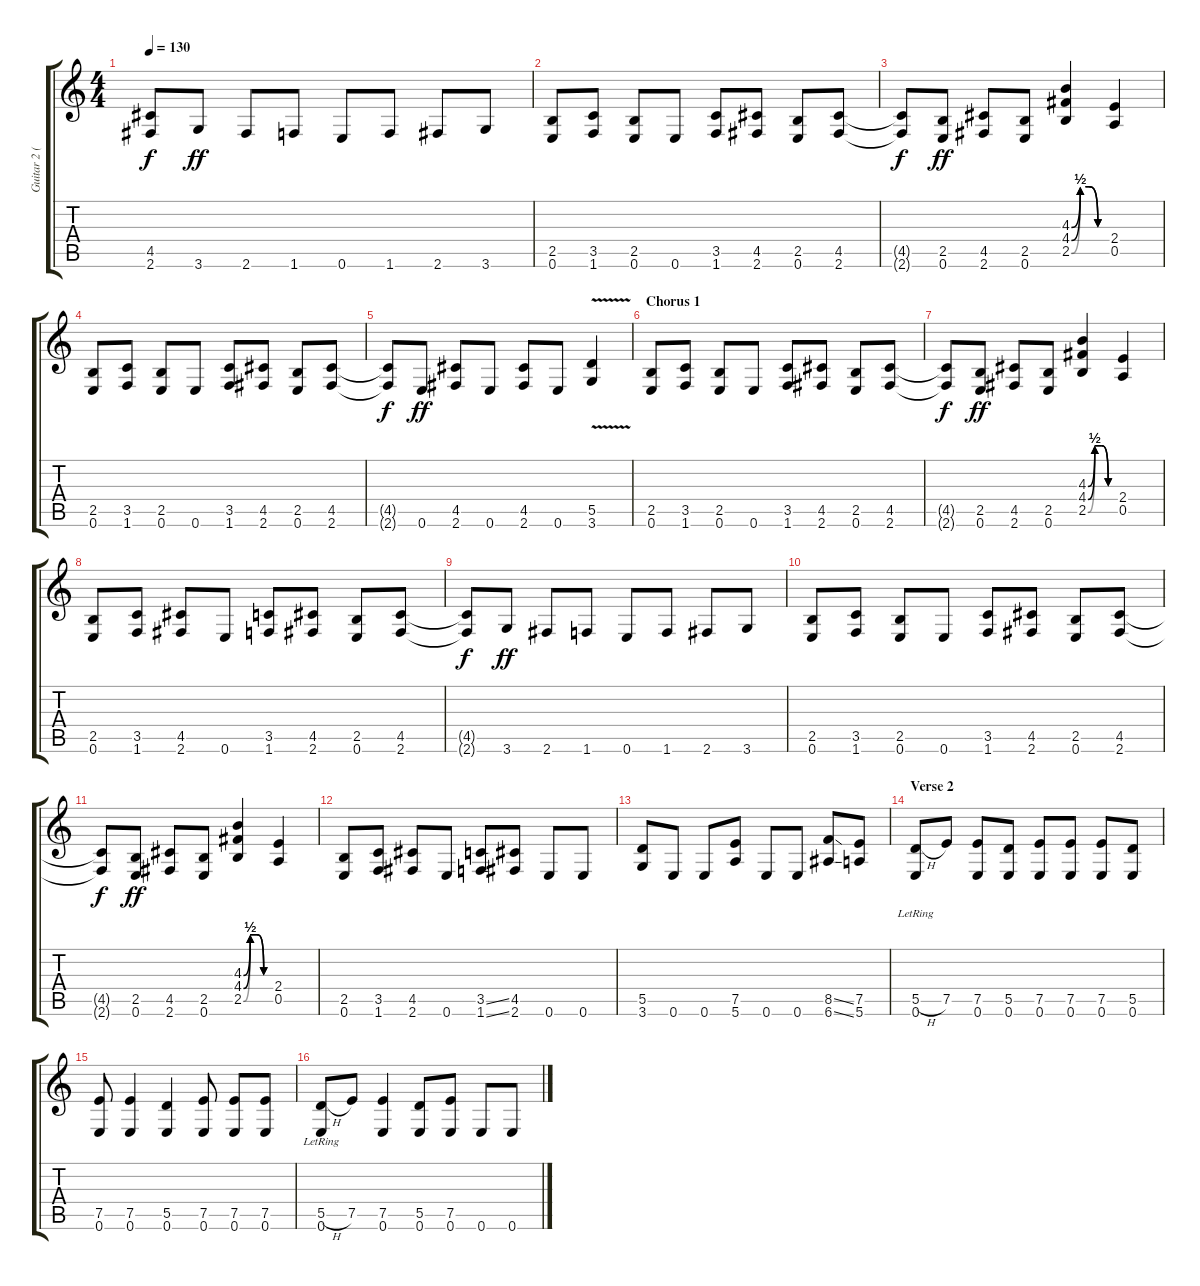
\track ("Guitar 2 (Distortion)" "Guitar 2 (") {instrument distortionguitar}
\staff {score tabs}
\tuning (E4 B3 G3 D3 A2 E2) {hide}
\ts (4 4)
\tempo 130
\clef g2
\ks c
(4.5{t} 2.6{t}).8{dy f} 3.6.8{dy ff} 2.6.8 1.6.8 0.6.8 1.6.8 2.6.8 3.6.8 |
(2.5 0.6).8 (3.5 1.6).8 (2.5 0.6).8 0.6.8 (3.5 1.6).8 (4.5 2.6).8 (2.5 0.6).8 (4.5 2.6).8 |
(4.5{t} 2.6{t}).8{dy f} (2.5 0.6).8{dy ff} (4.5 2.6).8 (2.5 0.6).8 (4.3{be (custom 0 0 15 2 30 2 45 0 60 0)} 4.4{be (custom 0 0 15 2 30 2 45 0 60 0)} 2.5{be (custom 0 0 15 2 30 2 45 0 60 0)}).4 (2.4 0.5).4 |
(2.5 0.6).8 (3.5 1.6).8 (2.5 0.6).8 0.6.8 (3.5 1.6).8 (4.5 2.6).8 (2.5 0.6).8 (4.5 2.6).8 |
(4.5{t} 2.6{t}).8{dy f} 0.6.8{dy ff} (4.5 2.6).8 0.6.8 (4.5 2.6).8 0.6.8 (5.5{v} 3.6{v}).4 |
\section ("" "Chorus 1")
(2.5 0.6).8 (3.5 1.6).8 (2.5 0.6).8 0.6.8 (3.5 1.6).8 (4.5 2.6).8 (2.5 0.6).8 (4.5 2.6).8 |
(4.5{t} 2.6{t}).8{dy f} (2.5 0.6).8{dy ff} (4.5 2.6).8 (2.5 0.6).8 (4.3{be (custom 0 0 15 2 30 2 45 0 60 0)} 4.4{be (custom 0 0 15 2 30 2 45 0 60 0)} 2.5{be (custom 0 0 15 2 30 2 45 0 60 0)}).4 (2.4 0.5).4 |
(2.5 0.6).8 (3.5 1.6).8 (4.5 2.6).8 0.6.8 (3.5 1.6).8 (4.5 2.6).8 (2.5 0.6).8 (4.5 2.6).8 |
(4.5{t} 2.6{t}).8{dy f} 3.6.8{dy ff} 2.6.8 1.6.8 0.6.8 1.6.8 2.6.8 3.6.8 |
(2.5 0.6).8 (3.5 1.6).8 (2.5 0.6).8 0.6.8 (3.5 1.6).8 (4.5 2.6).8 (2.5 0.6).8 (4.5 2.6).8 |
(4.5{t} 2.6{t}).8{dy f} (2.5 0.6).8{dy ff} (4.5 2.6).8 (2.5 0.6).8 (4.3{be (custom 0 0 15 2 30 2 45 0 60 0)} 4.4{be (custom 0 0 15 2 30 2 45 0 60 0)} 2.5{be (custom 0 0 15 2 30 2 45 0 60 0)}).4 (2.4 0.5).4 |
(2.5 0.6).8 (3.5 1.6).8 (4.5 2.6).8 0.6.8 (3.5{ss} 1.6{ss}).8 (4.5 2.6).8 0.6.8 0.6.8 |
(5.5 3.6).8 0.6.8 0.6.8 (7.5 5.6).8 0.6.8 0.6.8 (8.5{ss} 6.6{ss}).8 (7.5 5.6).8 |
\section ("" "Verse 2")
(5.5{h} 0.6{lr}).8 7.5.8 (7.5 0.6).8 (5.5 0.6).8 (7.5 0.6).8 (7.5 0.6).8 (7.5 0.6).8 (5.5 0.6).8 |
(7.5 0.6).8 (7.5 0.6).4 (5.5 0.6).4 (7.5 0.6).8 (7.5 0.6).8 (7.5 0.6).8 |
(5.5{h} 0.6{lr}).8 7.5.8 (7.5 0.6).4 (5.5 0.6).8 (7.5 0.6).8 0.6.8 0.6.8
